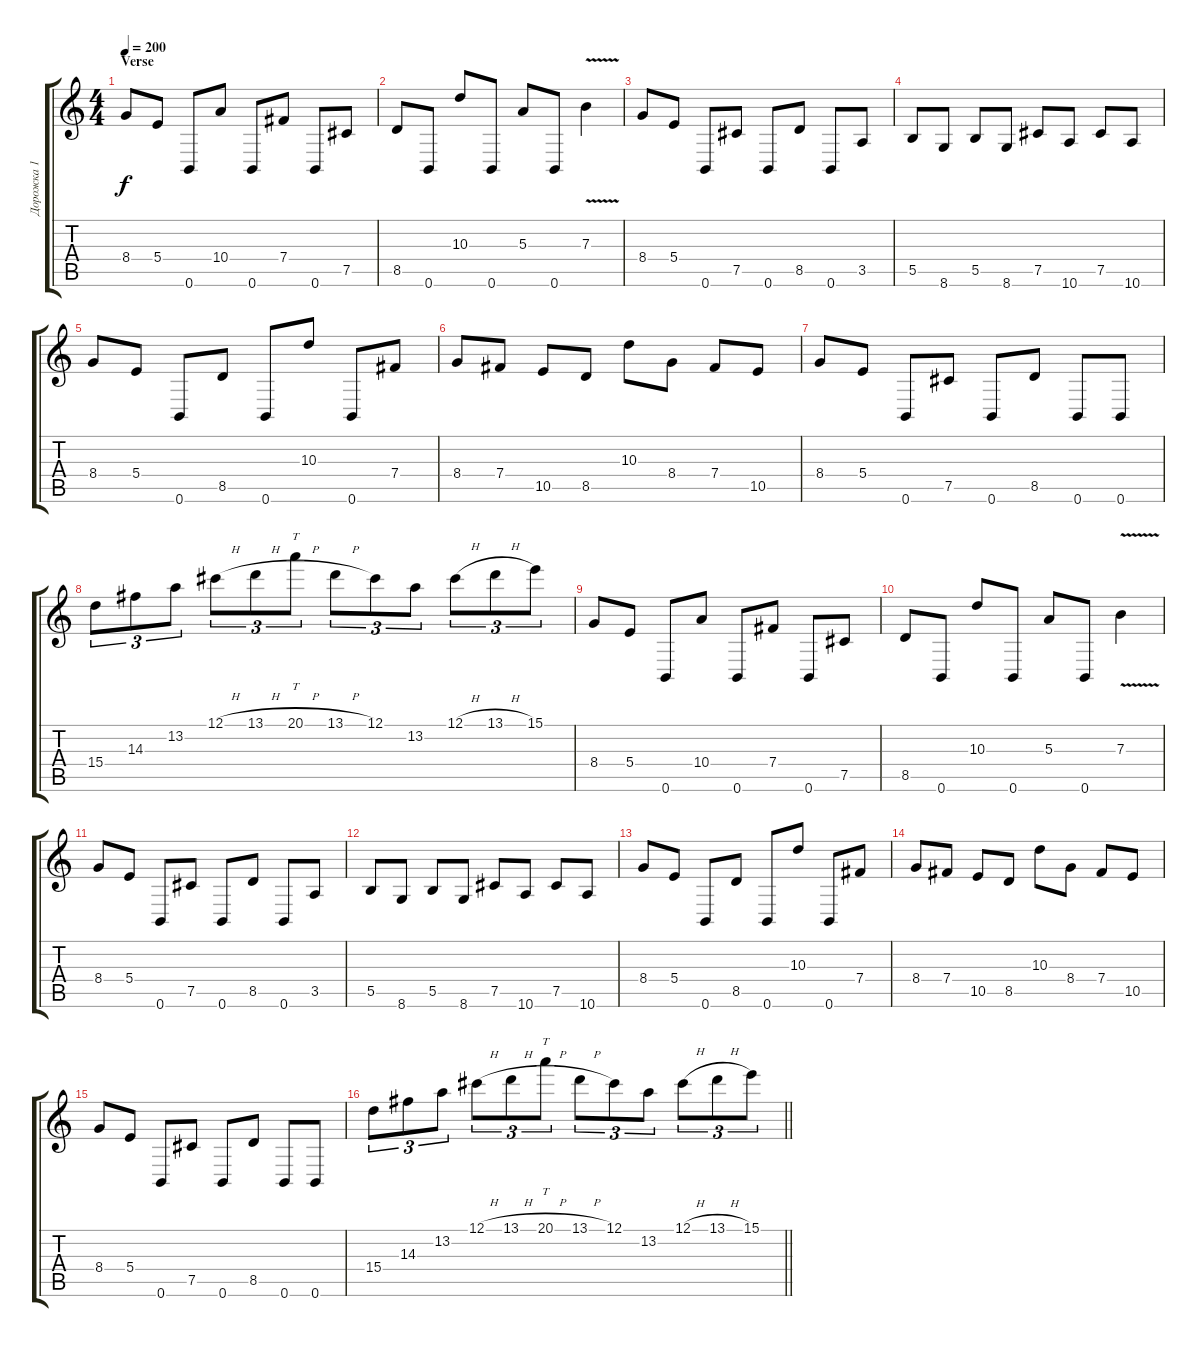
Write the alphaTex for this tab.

\track ("Дорожка 1" "Дорожка 1") {instrument distortionguitar}
\staff {score tabs}
\tuning (Db4 Ab3 E3 B2 Gb2 B1) {hide}
\ts (4 4)
\section ("" "Verse")
\tempo 200
\clef g2
\ks c
8.4.8{dy f} 5.4.8 0.6.8 10.4.8 0.6.8 7.4.8 0.6.8 7.5.8 |
8.5.8 0.6.8 10.3.8 0.6.8 5.3.8 0.6.8 7.3{v}.4 |
8.4.8 5.4.8 0.6.8 7.5.8 0.6.8 8.5.8 0.6.8 3.5.8 |
5.5.8 8.6.8 5.5.8 8.6.8 7.5.8 10.6.8 7.5.8 10.6.8 |
8.4.8 5.4.8 0.6.8 8.5.8 0.6.8 10.3.8 0.6.8 7.4.8 |
8.4.8 7.4.8 10.5.8 8.5.8 10.3.8 8.4.8 7.4.8 10.5.8 |
8.4.8 5.4.8 0.6.8 7.5.8 0.6.8 8.5.8 0.6.8 0.6.8 |
15.4.8{tu (3 2)} 14.3.8{tu (3 2)} 13.2.8{tu (3 2)} 12.1{h}.8{tu (3 2)} 13.1{h}.8{tu (3 2)} 20.1{h}.8{tt tu (3 2)} 13.1{h}.8{tu (3 2)} 12.1.8{tu (3 2)} 13.2.8{tu (3 2)} 12.1{h}.8{tu (3 2)} 13.1{h}.8{tu (3 2)} 15.1.8{tu (3 2)} |
8.4.8 5.4.8 0.6.8 10.4.8 0.6.8 7.4.8 0.6.8 7.5.8 |
8.5.8 0.6.8 10.3.8 0.6.8 5.3.8 0.6.8 7.3{v}.4 |
8.4.8 5.4.8 0.6.8 7.5.8 0.6.8 8.5.8 0.6.8 3.5.8 |
5.5.8 8.6.8 5.5.8 8.6.8 7.5.8 10.6.8 7.5.8 10.6.8 |
8.4.8 5.4.8 0.6.8 8.5.8 0.6.8 10.3.8 0.6.8 7.4.8 |
8.4.8 7.4.8 10.5.8 8.5.8 10.3.8 8.4.8 7.4.8 10.5.8 |
8.4.8 5.4.8 0.6.8 7.5.8 0.6.8 8.5.8 0.6.8 0.6.8 |
\barLineRight lightlight
15.4.8{tu (3 2)} 14.3.8{tu (3 2)} 13.2.8{tu (3 2)} 12.1{h}.8{tu (3 2)} 13.1{h}.8{tu (3 2)} 20.1{h}.8{tt tu (3 2)} 13.1{h}.8{tu (3 2)} 12.1.8{tu (3 2)} 13.2.8{tu (3 2)} 12.1{h}.8{tu (3 2)} 13.1{h}.8{tu (3 2)} 15.1.8{tu (3 2)}
